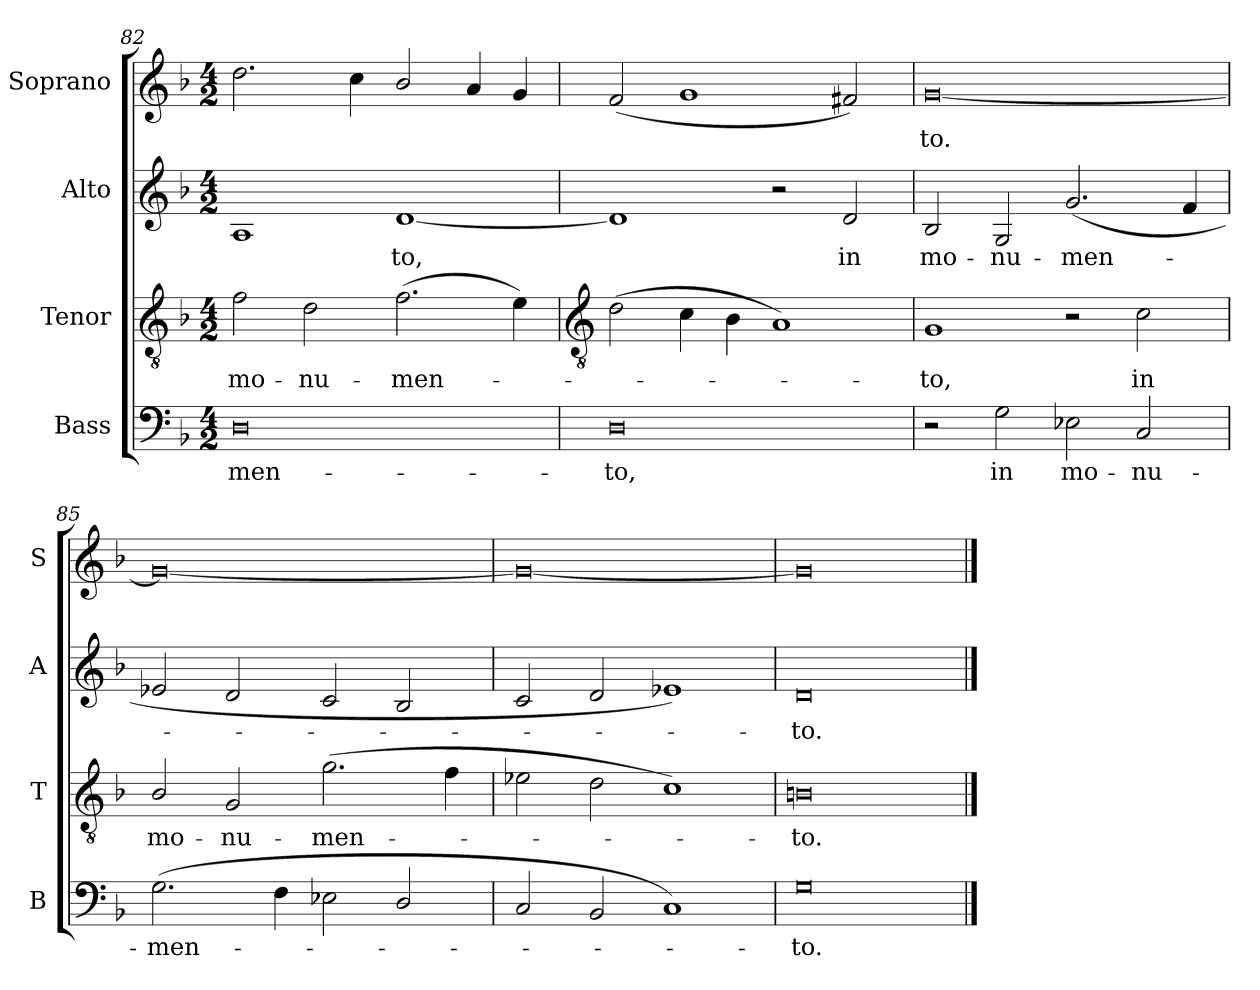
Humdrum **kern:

**kern	**text	**kern	**text	**kern	**text	**kern	**text
*part4	*part4	*part3	*part3	*part2	*part2	*part1	*part1
*staff4	*staff4	*staff3	*staff3	*staff2	*staff2	*staff1	*staff1
*I"Bass	*	*I"Tenor	*	*I"Alto	*	*I"Soprano	*
*I'B	*	*I'T	*	*I'A	*	*I'S	*
*clefF4	*	*clefGv2	*	*clefG2	*	*clefG2	*
*k[b-]	*	*k[b-]	*	*k[b-]	*	*k[b-]	*
*F:	*	*F:	*	*F:	*	*F:	*
*M4/2	*	*M4/2	*	*M4/2	*	*M4/2	*
=82	=82	=82	=82	=82	=82	=82	=82
!	!LO:LY:b	!	!LO:LY:b	!	!	!	!
0D	-men-	2f	mo-	1A	.	2.dd	.
!	!	!	!LO:LY:b	!	!	!	!
.	.	2d	-nu-	.	.	.	.
.	.	.	.	.	.	4cc	.
!	!	!	!LO:LY:b	!	!LO:LY:b	!	!
.	.	(>2.f	-men-	[1d	to,	2b-/	.
.	.	.	.	.	.	4a	.
.	.	4e)	.	.	.	4g	.
!!LO:LB:g=z
=83	=83	=83	=83	=83	=83	=83	=83
*	*	*clefGv2	*	*	*	*	*
!	!LO:LY:b	!	!	!	!	!	!
0D	-to,	(>2d	.	1d]	.	(<2f	.
.	.	4c	.	.	.	1g	.
.	.	4B-	.	.	.	.	.
.	.	1A)	.	2r	.	.	.
!	!	!	!	!	!LO:LY:b	!	!
.	.	.	.	2d	in	2f#X)	.
=84	=84	=84	=84	=84	=84	=84	=84
!	!	!	!LO:LY:b	!	!LO:LY:b	!	!LO:LY:b
2r	.	1G	to,	2B-	mo-	[0g	to.
!	!LO:LY:b	!	!	!	!LO:LY:b	!	!
2G	in	.	.	2G	-nu-	.	.
!	!LO:LY:b	!	!	!	!LO:LY:b	!	!
2E-X	mo-	2r	.	(<2.g	-men-	.	.
!	!LO:LY:b	!	!LO:LY:b	!	!	!	!
2C	-nu-	2c	in	.	.	.	.
.	.	.	.	4f	.	.	.
=85	=85	=85	=85	=85	=85	=85	=85
!	!LO:LY:b	!	!LO:LY:b	!	!	!	!
(<2.G	-men-	2B-/	mo-	2e-X	.	0g_	.
!	!	!	!LO:LY:b	!	!	!	!
.	.	2G	-nu-	2d	.	.	.
4F	.	.	.	.	.	.	.
!	!	!	!LO:LY:b	!	!	!	!
2E-X	.	(>2.g	-men-	2c	.	.	.
2D/	.	.	.	2B-	.	.	.
.	.	4f	.	.	.	.	.
=86	=86	=86	=86	=86	=86	=86	=86
2C	.	2e-X	.	2c	.	0g_	.
2BB-	.	2d	.	2d	.	.	.
1C)	.	1c)	.	1e-X)	.	.	.
=87	=87	=87	=87	=87	=87	=87	=87
!	!LO:LY:b	!	!LO:LY:b	!	!LO:LY:b	!	!
0G	to.	0Bn	to.	0d	to.	0g]	.
==	==	==	==	==	==	==	==
*-	*-	*-	*-	*-	*-	*-	*-
